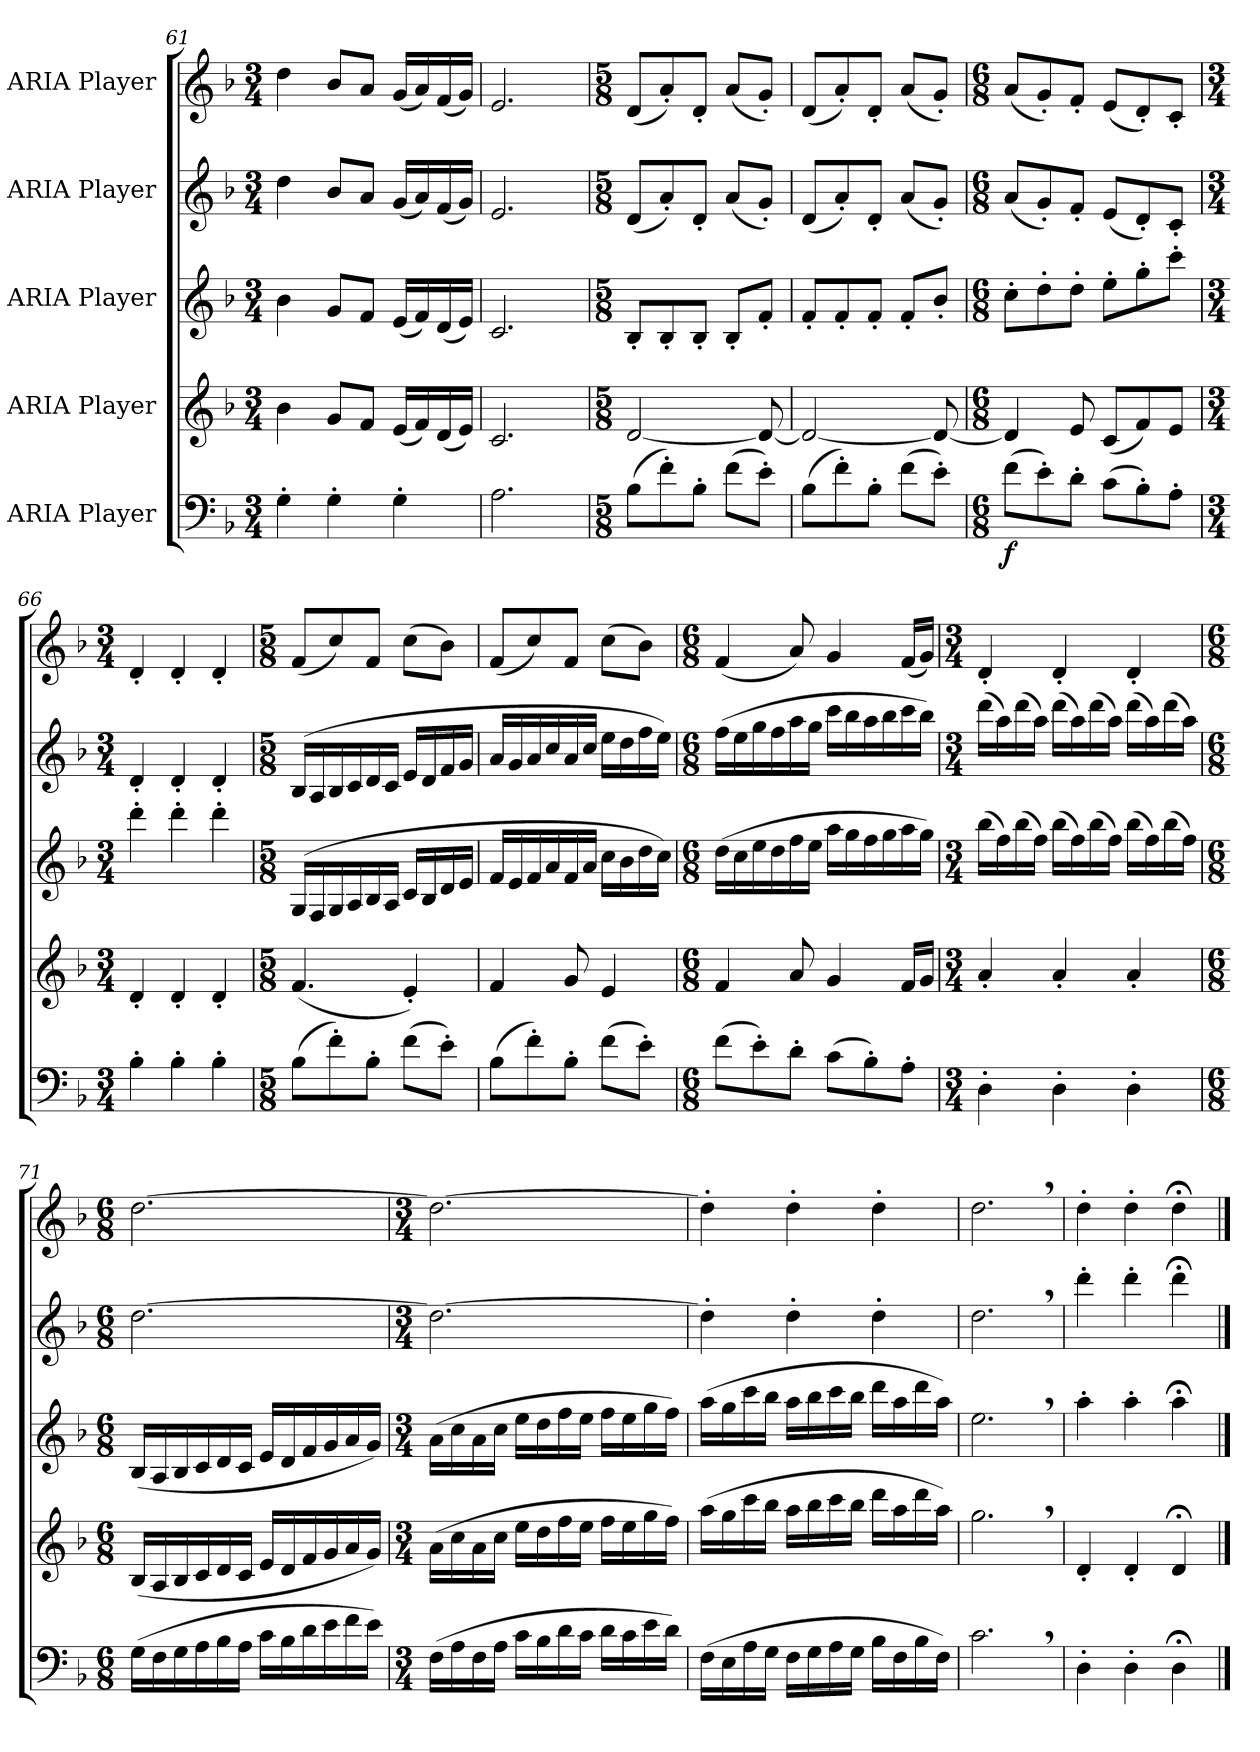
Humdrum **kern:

**kern	**dynam	**kern	**kern	**kern	**kern
*part5	*part5	*part4	*part3	*part2	*part1
*staff5	*staff5	*staff4	*staff3	*staff2	*staff1
*I"ARIA Player	*	*I"ARIA Player	*I"ARIA Player	*I"ARIA Player	*I"ARIA Player
!!LO:LB:g=z
*clefF4	*	*clefG2	*clefG2	*clefG2	*clefG2
*k[b-]	*	*k[b-]	*k[b-]	*k[b-]	*k[b-]
*d:	*	*d:	*d:	*d:	*d:
*M3/4	*	*M3/4	*M3/4	*M3/4	*M3/4
=61	=61	=61	=61	=61	=61
4G'\	.	4b-\	4b-\	4dd\	4dd\
4G'\	.	8g/L	8g/L	8b-/L	8b-/L
.	.	8f/J	8f/J	8a/J	8a/J
4G'\	.	(<16e/LL	(<16e/LL	(<16g/LL	(>16g/LL
.	.	16f/)	16f/)	16a/)	16a/)
.	.	(<16d/	(<16d/	(<16f/	(>16f/
.	.	16e/JJ)	16e/JJ)	16g/JJ)	16g/JJ)
=62	=62	=62	=62	=62	=62
2.A\	.	2.c/	2.c/	2.e/	2.e/
=63	=63	=63	=63	=63	=63
*M5/8	*	*M5/8	*M5/8	*M5/8	*M5/8
(>8B-\L	.	[2d/	8B-'/L	(<8d/L	(<8d/L
8f'\)	.	.	8B-'/	8a'/)	8a'/)
8B-'\J	.	.	8B-'/J	8d'/J	8d'/J
(>8f\L	.	.	8B-'/L	(<8a/L	(<8a/L
8e'\J)	.	8d/_	8f'/J	8g'/J)	8g'/J)
=64	=64	=64	=64	=64	=64
(>8B-\L	.	2d/_	8f'/L	(<8d/L	(<8d/L
8f'\)	.	.	8f'/	8a'/)	8a'/)
8B-'\J	.	.	8f'/J	8d'/J	8d'/J
(>8f\L	.	.	8f'/L	(<8a/L	(<8a/L
8e'\J)	.	8d/_	8b-'/J	8g'/J)	8g'/J)
=65	=65	=65	=65	=65	=65
*M6/8	*	*M6/8	*M6/8	*M6/8	*M6/8
!	!LO:DY:b	!	!	!	!
(>8f\L	f	4d/]	8cc'\L	(<8a/L	(<8a/L
8e'\)	.	.	8dd'\	8g'/)	8g'/)
8d'\J	.	8e/	8dd'\J	8f'/J	8f'/J
(>8c\L	.	(<8c/L	8ee'\L	(<8e/L	(<8e/L
8B-'\)	.	8f/)	8gg'\	8d'/)	8d'/)
8A'\J	.	8e/J	8ccc'\J	8c'/J	8c'/J
=66	=66	=66	=66	=66	=66
*M3/4	*	*M3/4	*M3/4	*M3/4	*M3/4
4B-'\	.	4d'/	4ddd'\	4d'/	4d'/
4B-'\	.	4d'/	4ddd'\	4d'/	4d'/
4B-'\	.	4d'/	4ddd'\	4d'/	4d'/
!!LO:LB:g=z
=67	=67	=67	=67	=67	=67
*M5/8	*	*M5/8	*M5/8	*M5/8	*M5/8
(>8B-\L	.	(<4.f/	(>16G/LL	(>16B-/LL	(<8f/L
.	.	.	16F/	16A/	.
8f'\)	.	.	16G/	16B-/	8cc/)
.	.	.	16A/	16c/	.
8B-'\J	.	.	16B-/	16d/	8f/J
.	.	.	16A/JJ	16c/JJ	.
(>8f\L	.	4e'/)	16c/LL	16e/LL	(>8cc\L
.	.	.	16B-/	16d/	.
8e'\J)	.	.	16d/	16f/	8b-\J)
.	.	.	16e/JJ	16g/JJ	.
=68	=68	=68	=68	=68	=68
(>8B-\L	.	4f/	16f/LL	16a/LL	(<8f/L
.	.	.	16e/	16g/	.
8f'\)	.	.	16f/	16a/	8cc/)
.	.	.	16a/	16cc/	.
8B-'\J	.	8g/	16f/	16a/	8f/J
.	.	.	16a/JJ	16cc/JJ	.
(>8f\L	.	4e/	16cc\LL	16ee\LL	(>8cc\L
.	.	.	16b-\	16dd\	.
8e'\J)	.	.	16dd\	16ff\	8b-\J)
.	.	.	16cc\JJ)	16ee\JJ)	.
=69	=69	=69	=69	=69	=69
*M6/8	*	*M6/8	*M6/8	*M6/8	*M6/8
(>8f\L	.	4f/	(>16dd\LL	(>16ff\LL	(<4f/
.	.	.	16cc\	16ee\	.
8e'\)	.	.	16ee\	16gg\	.
.	.	.	16dd\	16ff\	.
8d'\J	.	8a/	16ff\	16aa\	8a/)
.	.	.	16ee\JJ	16gg\JJ	.
(>8c\L	.	4g/	16aa\LL	16ccc\LL	4g/
.	.	.	16gg\	16bb-\	.
8B-'\)	.	.	16ff\	16aa\	.
.	.	.	16gg\	16bb-\	.
8A'\J	.	16f/LL	16aa\	16ccc\	(<16f/LL
.	.	16g/JJ	16gg\JJ)	16bb-\JJ)	16g/JJ)
=70	=70	=70	=70	=70	=70
*M3/4	*	*M3/4	*M3/4	*M3/4	*M3/4
4D'\	.	4a'/	(>16bb-\LL	(>16ddd\LL	4d'/
.	.	.	16ff\)	16aa\)	.
.	.	.	(>16bb-\	(>16ddd\	.
.	.	.	16ff\JJ)	16aa\JJ)	.
4D'\	.	4a'/	(>16bb-\LL	(>16ddd\LL	4d'/
.	.	.	16ff\)	16aa\)	.
.	.	.	(>16bb-\	(>16ddd\	.
.	.	.	16ff\JJ)	16aa\JJ)	.
4D'\	.	4a'/	(>16bb-\LL	(>16ddd\LL	4d'/
.	.	.	16ff\)	16aa\)	.
.	.	.	(>16bb-\	(>16ddd\	.
.	.	.	16ff\JJ)	16aa\JJ)	.
!!LO:PB:g=z
=71	=71	=71	=71	=71	=71
*M6/8	*	*M6/8	*M6/8	*M6/8	*M6/8
(>16G\LL	.	(<16B-/LL	(<16B-/LL	[2.dd\	[2.dd\
16F\	.	16A/	16A/	.	.
16G\	.	16B-/	16B-/	.	.
16A\	.	16c/	16c/	.	.
16B-\	.	16d/	16d/	.	.
16A\JJ	.	16c/JJ	16c/JJ	.	.
16c\LL	.	16e/LL	16e/LL	.	.
16B-\	.	16d/	16d/	.	.
16d\	.	16f/	16f/	.	.
16e\	.	16g/	16g/	.	.
16f\	.	16a/	16a/	.	.
16e\JJ)	.	16g/JJ)	16g/JJ)	.	.
=72	=72	=72	=72	=72	=72
*M3/4	*	*M3/4	*M3/4	*M3/4	*M3/4
(>16F\LL	.	(>16a\LL	(>16a\LL	2.dd\_	2.dd\_
16A\	.	16cc\	16cc\	.	.
16F\	.	16a\	16a\	.	.
16A\JJ	.	16cc\JJ	16cc\JJ	.	.
16c\LL	.	16ee\LL	16ee\LL	.	.
16B-\	.	16dd\	16dd\	.	.
16d\	.	16ff\	16ff\	.	.
16c\JJ	.	16ee\JJ	16ee\JJ	.	.
16d\LL	.	16ff\LL	16ff\LL	.	.
16c\	.	16ee\	16ee\	.	.
16e\	.	16gg\	16gg\	.	.
16d\JJ)	.	16ff\JJ)	16ff\JJ)	.	.
!!LO:LB:g=z
=73	=73	=73	=73	=73	=73
(>16F\LL	.	(>16aa\LL	(>16aa\LL	4dd'\]	4dd'\]
16E\	.	16gg\	16gg\	.	.
16A\	.	16ccc\	16ccc\	.	.
16G\JJ	.	16bb-\JJ	16bb-\JJ	.	.
16F\LL	.	16aa\LL	16aa\LL	4dd'\	4dd'\
16G\	.	16bb-\	16bb-\	.	.
16A\	.	16ccc\	16ccc\	.	.
16G\JJ	.	16bb-\JJ	16bb-\JJ	.	.
16B-\LL	.	16ddd\LL	16ddd\LL	4dd'\	4dd'\
16F\	.	16aa\	16aa\	.	.
16B-\	.	16ddd\	16ddd\	.	.
16F\JJ)	.	16aa\JJ)	16aa\JJ)	.	.
=74	=74	=74	=74	=74	=74
2.c,\	.	2.gg,\	2.ee,\	2.dd,\	2.dd,\
=75	=75	=75	=75	=75	=75
4D'\	.	4d'/	4aa'\	4ddd'\	4dd'\
4D'\	.	4d'/	4aa'\	4ddd'\	4dd'\
4D;<\	.	4d;</	4aa;<\	4ddd;<\	4dd;<\
==	==	==	==	==	==
*-	*-	*-	*-	*-	*-
